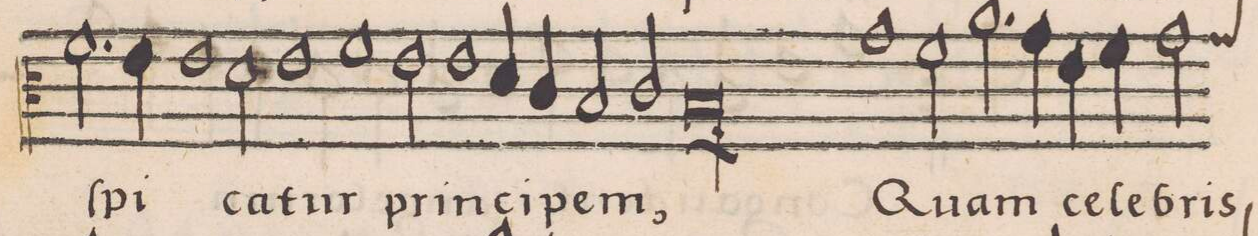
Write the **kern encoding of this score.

**kern	**text	**text
*I"CANTVS	*	*
*clefC3	*	*
*k[]	*	*
*met(C|)	*	*
*M2/1	*	*
2.f\	-ſpi-	.
4e\	.	.
1e\	.	.
=24-	=24-	=24-
2d\	-ca-	.
1e	-tur	.
=25-	=25-	=25-
1f	.	.
2e\	prin-	.
1e\	-ci-	.
=26-	=26-	=26-
4d/	.	.
4c/	.	.
2B/	-pem,	.
2c/	.	.
=27-	=27-	=27-
0Bl\	.	.
=28-	=28-	=28-
1g	Quam	.
2f\	.	.
2.a\	.	.
=29-	=29-	=29-
4g\	.	.
4e\	ce-	.
4f\	-le-	.
*custos:g	*	*
2g\	-bris	.
*-	*-	*-
